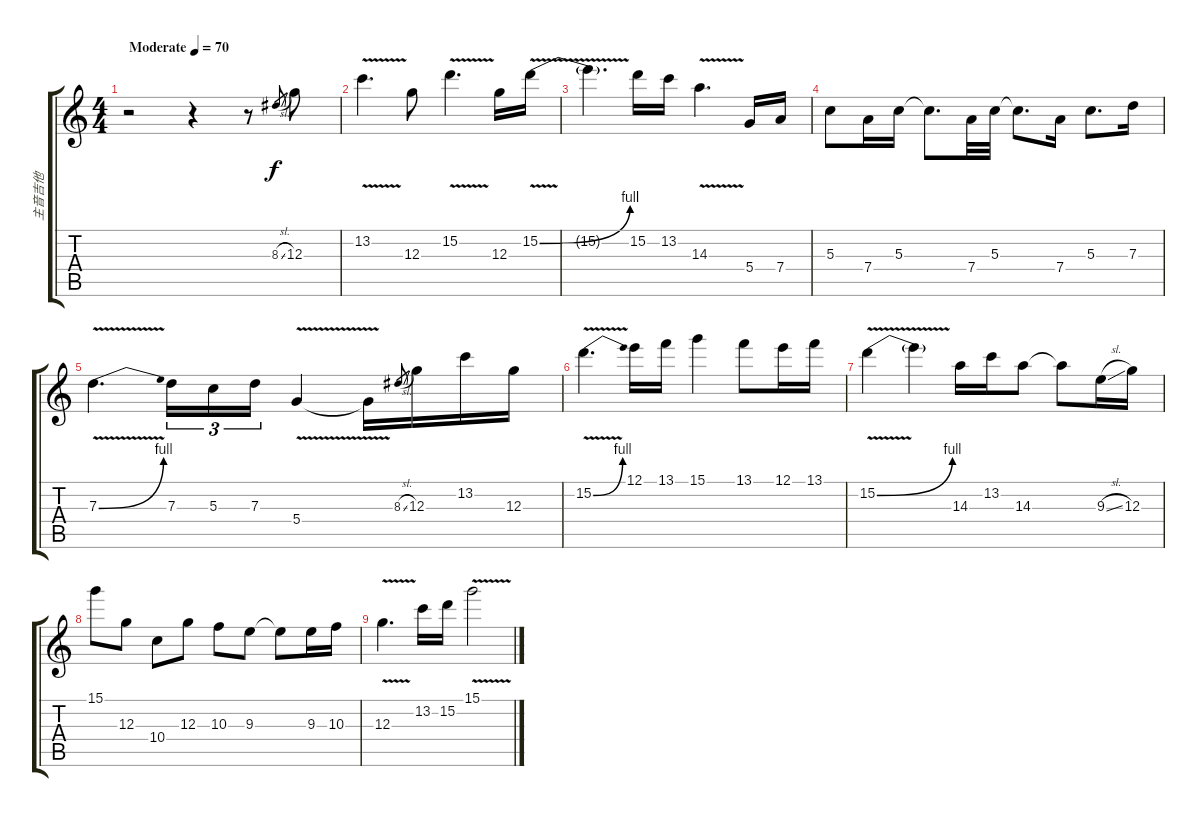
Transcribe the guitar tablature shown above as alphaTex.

\track ("主音吉他" "主音吉他") {instrument overdrivenguitar}
\staff {score tabs}
\tuning (E4 B3 G3 D3 A2 E2) {hide}
\ts (4 4)
\tempo (70 "Moderate")
\clef g2
\ks c
r.2{dy f instrument overdrivenguitar} r.4 r.8 8.3{sl}.8{gr} 12.3.8 |
13.2{v}.4{d} 12.3.8 15.2{v}.4{d} 12.3.16 15.2{be (bend 0 0 60 4) v}.16 |
15.2{t}.4{d} 15.2.16 13.2.16 14.3{v}.4{d} 5.4.16 7.4.16 |
5.3.8 7.4.16{txt ""} 5.3.16 5.3{t}.8{d} 7.4.32 5.3.32 5.3{t}.8{d} 7.4.16 5.3.8{d} 7.3.16 |
7.3{be (bend 0 0 60 4) v}.4{d} 7.3.16{tu (3 2)} 5.3.16{tu (3 2)} 7.3.16{tu (3 2)} 5.4{v}.4 5.4{t}.16 8.3{sl}.8{gr} 12.3.16 13.2.16 12.3.16 |
15.2{be (bend 0 0 60 4) v}.4{d} 12.1.16 13.1.16 15.1.4 13.1.8 12.1.16 13.1.16 |
15.2{be (bend 0 0 60 4) v}.4 15.2{t}.4 14.3.16 13.2.16 14.3.8 14.3{t}.8 9.3{sl}.16 12.3.16 |
15.1.8 12.3.8 10.4.8 12.3.8 10.3.8 9.3.8 9.3{t}.8 9.3.16 10.3.16 |
12.3{v}.4{d} 13.2.16 15.2.16 15.1{v}.2
